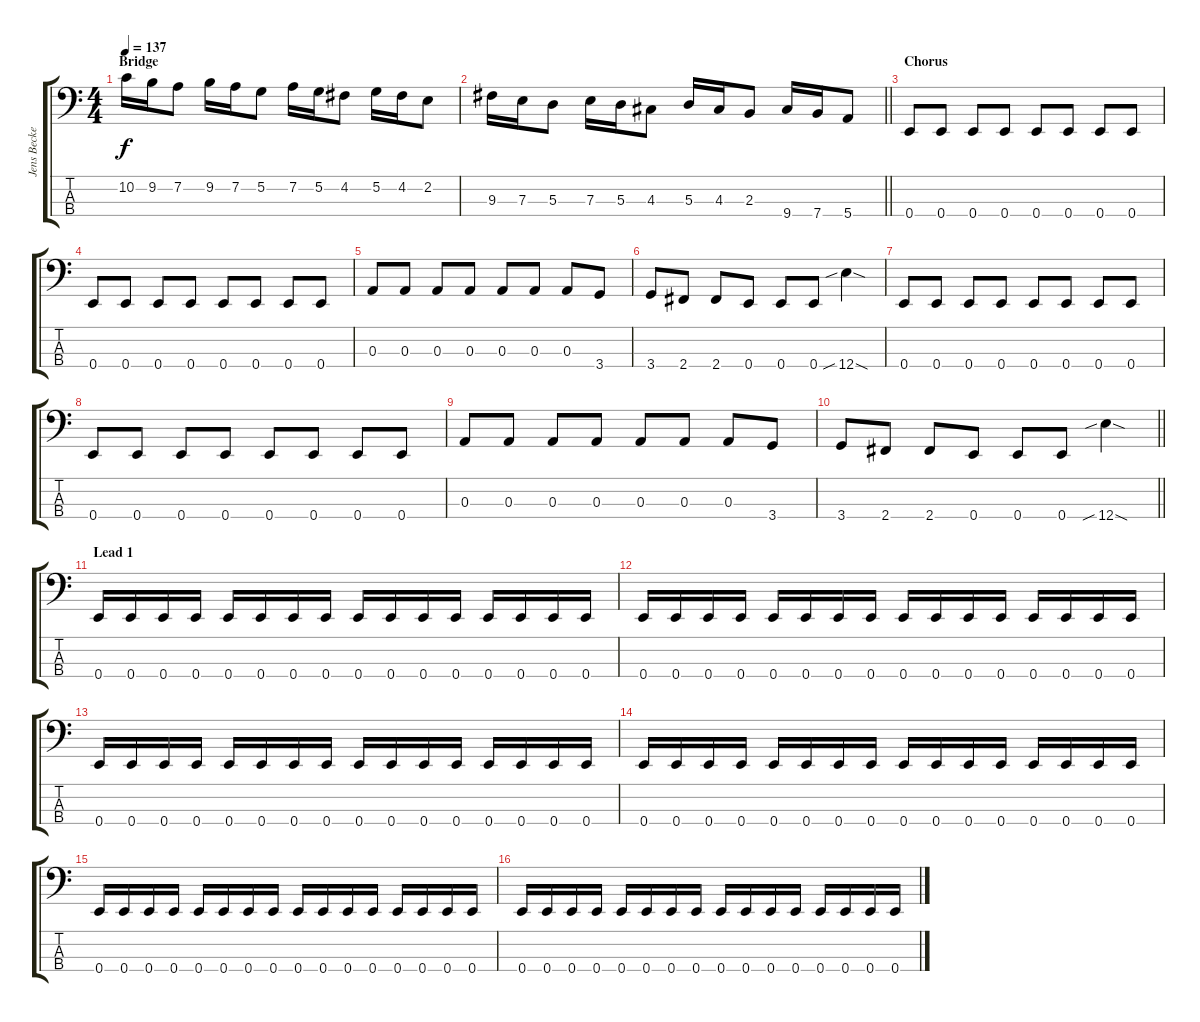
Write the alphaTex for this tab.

\track ("Jens Becker" "Jens Becke") {instrument electricbasspick}
\staff {score tabs}
\tuning (G2 D2 A1 E1) {hide}
\ts (4 4)
\section ("" "Bridge")
\tempo 137
\clef f4
\ks c
10.2.16{dy f} 9.2.16 7.2.8 9.2.16 7.2.16 5.2.8 7.2.16 5.2.16 4.2.8 5.2.16 4.2.16 2.2.8 |
\barLineRight lightlight
9.3.16 7.3.16 5.3.8 7.3.16 5.3.16 4.3.8 5.3.16 4.3.16 2.3.8 9.4.16 7.4.16 5.4.8 |
\section ("" "Chorus")
0.4.8 0.4.8 0.4.8 0.4.8 0.4.8 0.4.8 0.4.8 0.4.8 |
0.4.8 0.4.8 0.4.8 0.4.8 0.4.8 0.4.8 0.4.8 0.4.8 |
0.3.8 0.3.8 0.3.8 0.3.8 0.3.8 0.3.8 0.3.8 3.4.8 |
3.4.8 2.4.8 2.4.8 0.4.8 0.4.8 0.4.8 12.4{sib sod}.4 |
0.4.8 0.4.8 0.4.8 0.4.8 0.4.8 0.4.8 0.4.8 0.4.8 |
0.4.8 0.4.8 0.4.8 0.4.8 0.4.8 0.4.8 0.4.8 0.4.8 |
0.3.8 0.3.8 0.3.8 0.3.8 0.3.8 0.3.8 0.3.8 3.4.8 |
\barLineRight lightlight
3.4.8 2.4.8 2.4.8 0.4.8 0.4.8 0.4.8 12.4{sib sod}.4 |
\section ("" "Lead 1")
0.4.16 0.4.16 0.4.16 0.4.16 0.4.16 0.4.16 0.4.16 0.4.16 0.4.16 0.4.16 0.4.16 0.4.16 0.4.16 0.4.16 0.4.16 0.4.16 |
0.4.16 0.4.16 0.4.16 0.4.16 0.4.16 0.4.16 0.4.16 0.4.16 0.4.16 0.4.16 0.4.16 0.4.16 0.4.16 0.4.16 0.4.16 0.4.16 |
0.4.16 0.4.16 0.4.16 0.4.16 0.4.16 0.4.16 0.4.16 0.4.16 0.4.16 0.4.16 0.4.16 0.4.16 0.4.16 0.4.16 0.4.16 0.4.16 |
0.4.16 0.4.16 0.4.16 0.4.16 0.4.16 0.4.16 0.4.16 0.4.16 0.4.16 0.4.16 0.4.16 0.4.16 0.4.16 0.4.16 0.4.16 0.4.16 |
0.4.16 0.4.16 0.4.16 0.4.16 0.4.16 0.4.16 0.4.16 0.4.16 0.4.16 0.4.16 0.4.16 0.4.16 0.4.16 0.4.16 0.4.16 0.4.16 |
0.4.16 0.4.16 0.4.16 0.4.16 0.4.16 0.4.16 0.4.16 0.4.16 0.4.16 0.4.16 0.4.16 0.4.16 0.4.16 0.4.16 0.4.16 0.4.16
